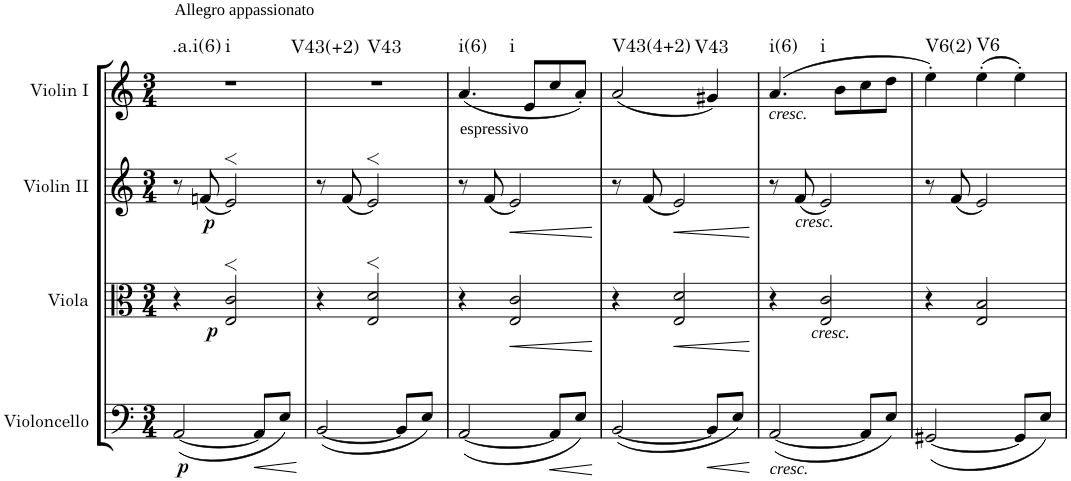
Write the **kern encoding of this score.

**kern	**dynam	**kern	**dynam	**kern	**dynam	**kern	**harte
*part4	*part4	*part3	*part3	*part2	*part2	*part1	*part1
*staff4	*staff4	*staff3	*staff3	*staff2	*staff2	*staff1	*
*I"Violoncello	*	*I"Viola	*	*I"Violin II	*	*I"Violin I	*
*I'Vc.	*	*I'Vla.	*	*I'Vln. II	*	*I'Vln. I	*
*clefF4	*	*clefC3	*	*clefG2	*	*clefG2	*
*k[]	*	*k[]	*	*k[]	*	*k[]	*
*M3/4	*	*M3/4	*	*M3/4	*	*M3/4	*
=1	=1	=1	=1	=1	=1	=1	=1
!	!	!	!	!	!	!LO:TX:a:t=Allegro appassionato	!
!	!LO:DY:b	!	!	!	!	!	!LO:H:n=1:kt=.a.i(6)
!	!	!	!	!	!	!	!LO:H:n=2:kt=i
([2AA/	p	4r	.	8r	.	2.r	N N
!	!	!	!	!	!LO:DY:b	!	!
.	.	.	.	(8fn/	p	.	.
!	!	!	!LO:DY:b	!	!	!	!
.	.	2E/> 2c/>	p	2e>/)	.	.	.
!	!LO:HP:b	!	!	!	!	!	!
8AA/L]	<	.	.	.	.	.	.
8E/J)	.	.	.	.	.	.	.
.	[	.	.	.	.	.	.
=2	=2	=2	=2	=2	=2	=2	=2
!	!	!	!	!	!	!	!LO:H:n=1:kt=V43(+2)
!	!	!	!	!	!	!	!LO:H:n=2:kt=V43
([2BB/	.	4r	.	8r	.	2.r	N N
.	.	.	.	(8f/	.	.	.
.	.	2E/> 2d/>	.	2e>/)	.	.	.
8BB/L]	.	.	.	.	.	.	.
8E/J)	.	.	.	.	.	.	.
=3	=3	=3	=3	=3	=3	=3	=3
!	!	!	!	!LO:TX:a:t=espressivo	!	!	!LO:H:n=1:kt=i(6)
!	!	!	!	!	!	!	!LO:H:n=2:kt=i
([2AA/	.	4r	.	8r	.	(4.a/	N N
.	.	.	.	(8f/	.	.	.
!	!	!	!LO:HP:b	!	!LO:HP:b	!	!
.	.	2E/ 2c/	<	2e/)	<	.	.
.	.	.	.	.	.	8e/L	.
!	!LO:HP:b	!	!	!	!	!	!
8AA/L]	<	.	.	.	.	8cc/	.
8E/J)	.	.	.	.	.	8a'/J)	.
.	[	.	[	.	[	.	.
=4	=4	=4	=4	=4	=4	=4	=4
!	!	!	!	!	!	!	!LO:H:kt=V43(4+2)
([2BB/	.	4r	.	8r	.	(2a/	N
.	.	.	.	(8f/	.	.	.
!	!	!	!LO:HP:b	!	!LO:HP:b	!	!
.	.	2E/ 2d/	<	2e/)	<	.	.
!	!LO:HP:b	!	!	!	!	!	!LO:H:kt=V43
8BB/L]	<	.	.	.	.	4g#X/)	N
8E/J)	.	.	.	.	.	.	.
.	[	.	[	.	[	.	.
=5	=5	=5	=5	=5	=5	=5	=5
!	!	!	!	!	!	!LO:TX:b:i:t=cresc.	!
!LO:TX:b:i:t=cresc.	!	!	!	!	!	!	!LO:H:n=1:kt=i(6)
!	!	!	!	!	!	!	!LO:H:n=2:kt=i
([2AA/	.	4r	.	8r	.	(4.a/	N N
!	!	!	!	!LO:TX:b:i:t=cresc.	!	!	!
.	.	.	.	(8f/	.	.	.
!	!	!LO:TX:b:i:t=cresc.	!	!	!	!	!
.	.	2E/ 2c/	.	2e/)	.	.	.
.	.	.	.	.	.	8b\L	.
8AA/L]	.	.	.	.	.	8cc\	.
8E/J)	.	.	.	.	.	8dd\J	.
=6	=6	=6	=6	=6	=6	=6	=6
!	!	!	!	!	!	!	!LO:H:kt=V6(2)
([2GG#X/	.	4r	.	8r	.	4ee'\)	N
.	.	.	.	(8f/	.	.	.
!	!	!	!	!	!	!	!LO:H:kt=V6
.	.	2E/ 2B/	.	2e/)	.	(4ee'\	N
8GG#/L]	.	.	.	.	.	4ee'\)	.
8E/J)	.	.	.	.	.	.	.
=	=	=	=	=	=	=	=
*-	*-	*-	*-	*-	*-	*-	*-
